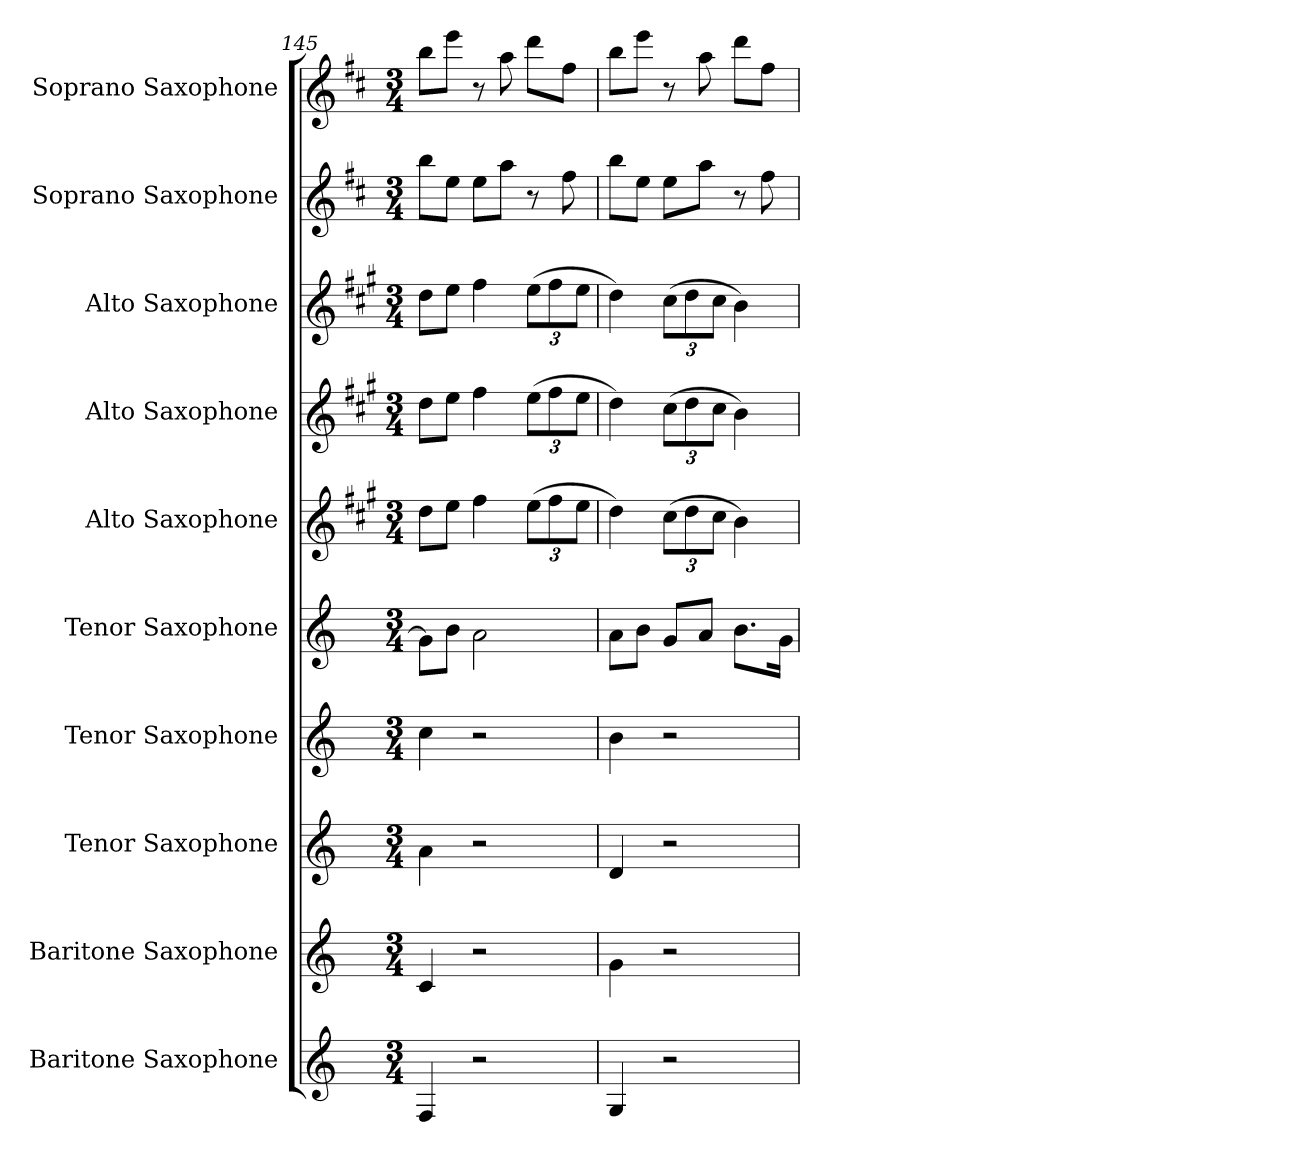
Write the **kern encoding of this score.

**kern	**kern	**kern	**kern	**kern	**kern	**kern	**kern	**kern	**kern
*part10	*part9	*part8	*part7	*part6	*part5	*part4	*part3	*part2	*part1
*staff10	*staff9	*staff8	*staff7	*staff6	*staff5	*staff4	*staff3	*staff2	*staff1
*I"Baritone Saxophone	*I"Baritone Saxophone	*I"Tenor Saxophone	*I"Tenor Saxophone	*I"Tenor Saxophone	*I"Alto Saxophone	*I"Alto Saxophone	*I"Alto Saxophone	*I"Soprano Saxophone	*I"Soprano Saxophone
*I'Bar. Sax.	*I'Bar. Sax.	*I'T. Sax.	*I'T. Sax.	*I'T. Sax.	*I'A. Sax.	*I'A. Sax.	*I'A. Sax.	*I'S. Sax.	*I'S. Sax.
*clefG2	*clefG2	*clefG2	*clefG2	*clefG2	*clefG2	*clefG2	*clefG2	*clefG2	*clefG2
*ITrd12c21	*ITrd12c21	*ITrd8c14	*ITrd8c14	*ITrd8c14	*ITrd5c9	*ITrd5c9	*ITrd5c9	*ITrd1c2	*ITrd1c2
*k[]	*k[]	*k[]	*k[]	*k[]	*k[]	*k[]	*k[]	*k[]	*k[]
*M3/4	*M3/4	*M3/4	*M3/4	*M3/4	*M3/4	*M3/4	*M3/4	*M3/4	*M3/4
=145	=145	=145	=145	=145	=145	=145	=145	=145	=145
4FF/	4C/	4A\	4c\	8G\L]	8f\L	8f\L	8f\L	8aa\L	8aa\L
.	.	.	.	8B\J	8g\J	8g\J	8g\J	8dd\J	8ddd\J
2r	2r	2r	2r	2A\	4a\	4a\	4a\	8dd\L	8r
.	.	.	.	.	.	.	.	8gg\J	8gg\
*	*	*	*	*	*Xbrackettup	*Xbrackettup	*Xbrackettup	*	*
.	.	.	.	.	(12g\L	(12g\L	(12g\L	8r	8ccc\L
.	.	.	.	.	12a\	12a\	12a\	.	.
.	.	.	.	.	.	.	.	8ee\	8ee\J
.	.	.	.	.	12g\J	12g\J	12g\J	.	.
=146	=146	=146	=146	=146	=146	=146	=146	=146	=146
4GG/	4G\	4D/	4B\	8A\L	4f\)	4f\)	4f\)	8aa\L	8aa\L
.	.	.	.	8B\J	.	.	.	8dd\J	8ddd\J
2r	2r	2r	2r	8G/L	(12e\L	(12e\L	(12e\L	8dd\L	8r
.	.	.	.	.	12f\	12f\	12f\	.	.
.	.	.	.	8A/J	.	.	.	8gg\J	8gg\
.	.	.	.	.	12e\J	12e\J	12e\J	.	.
.	.	.	.	8.B\L	4d\)	4d\)	4d\)	8r	8ccc\L
.	.	.	.	.	.	.	.	8ee\	8ee\J
.	.	.	.	16G\Jk	.	.	.	.	.
=	=	=	=	=	=	=	=	=	=
*-	*-	*-	*-	*-	*-	*-	*-	*-	*-
